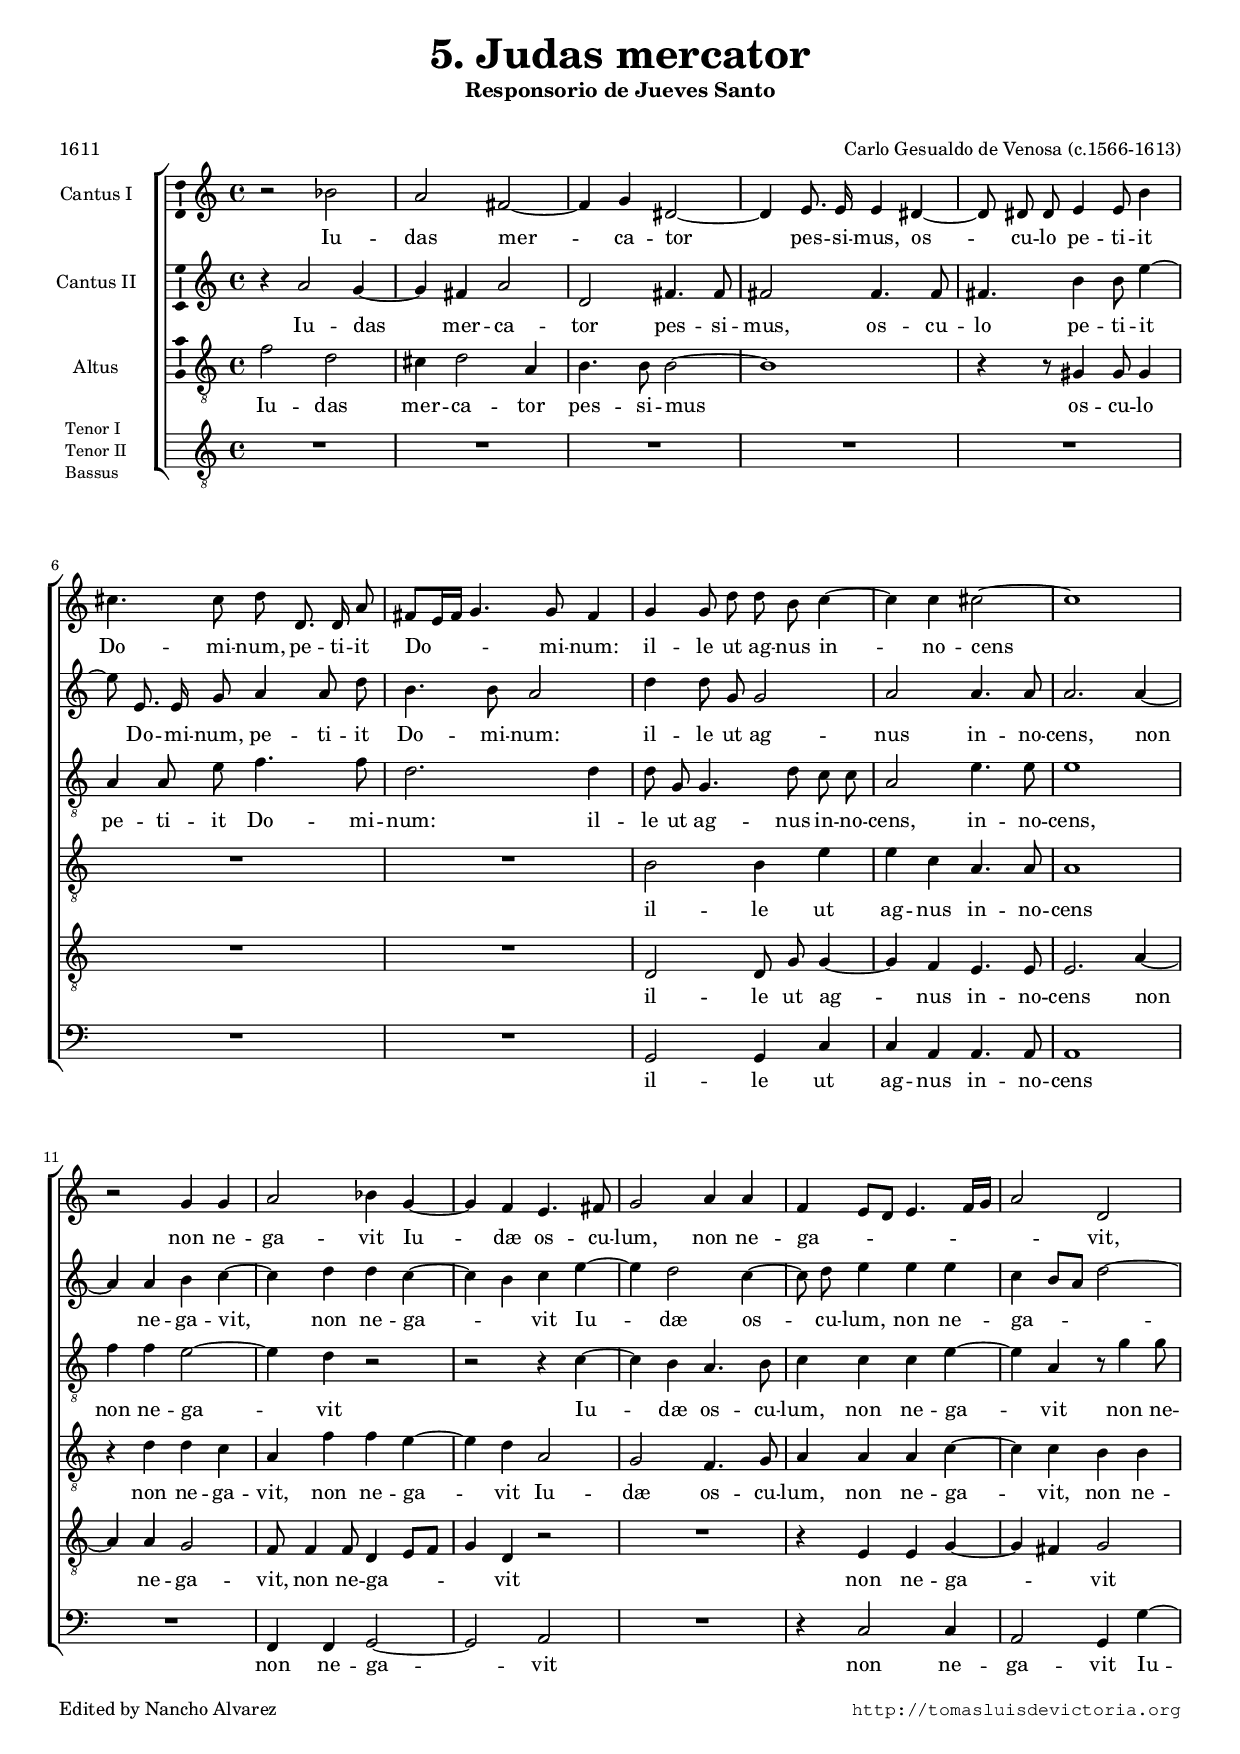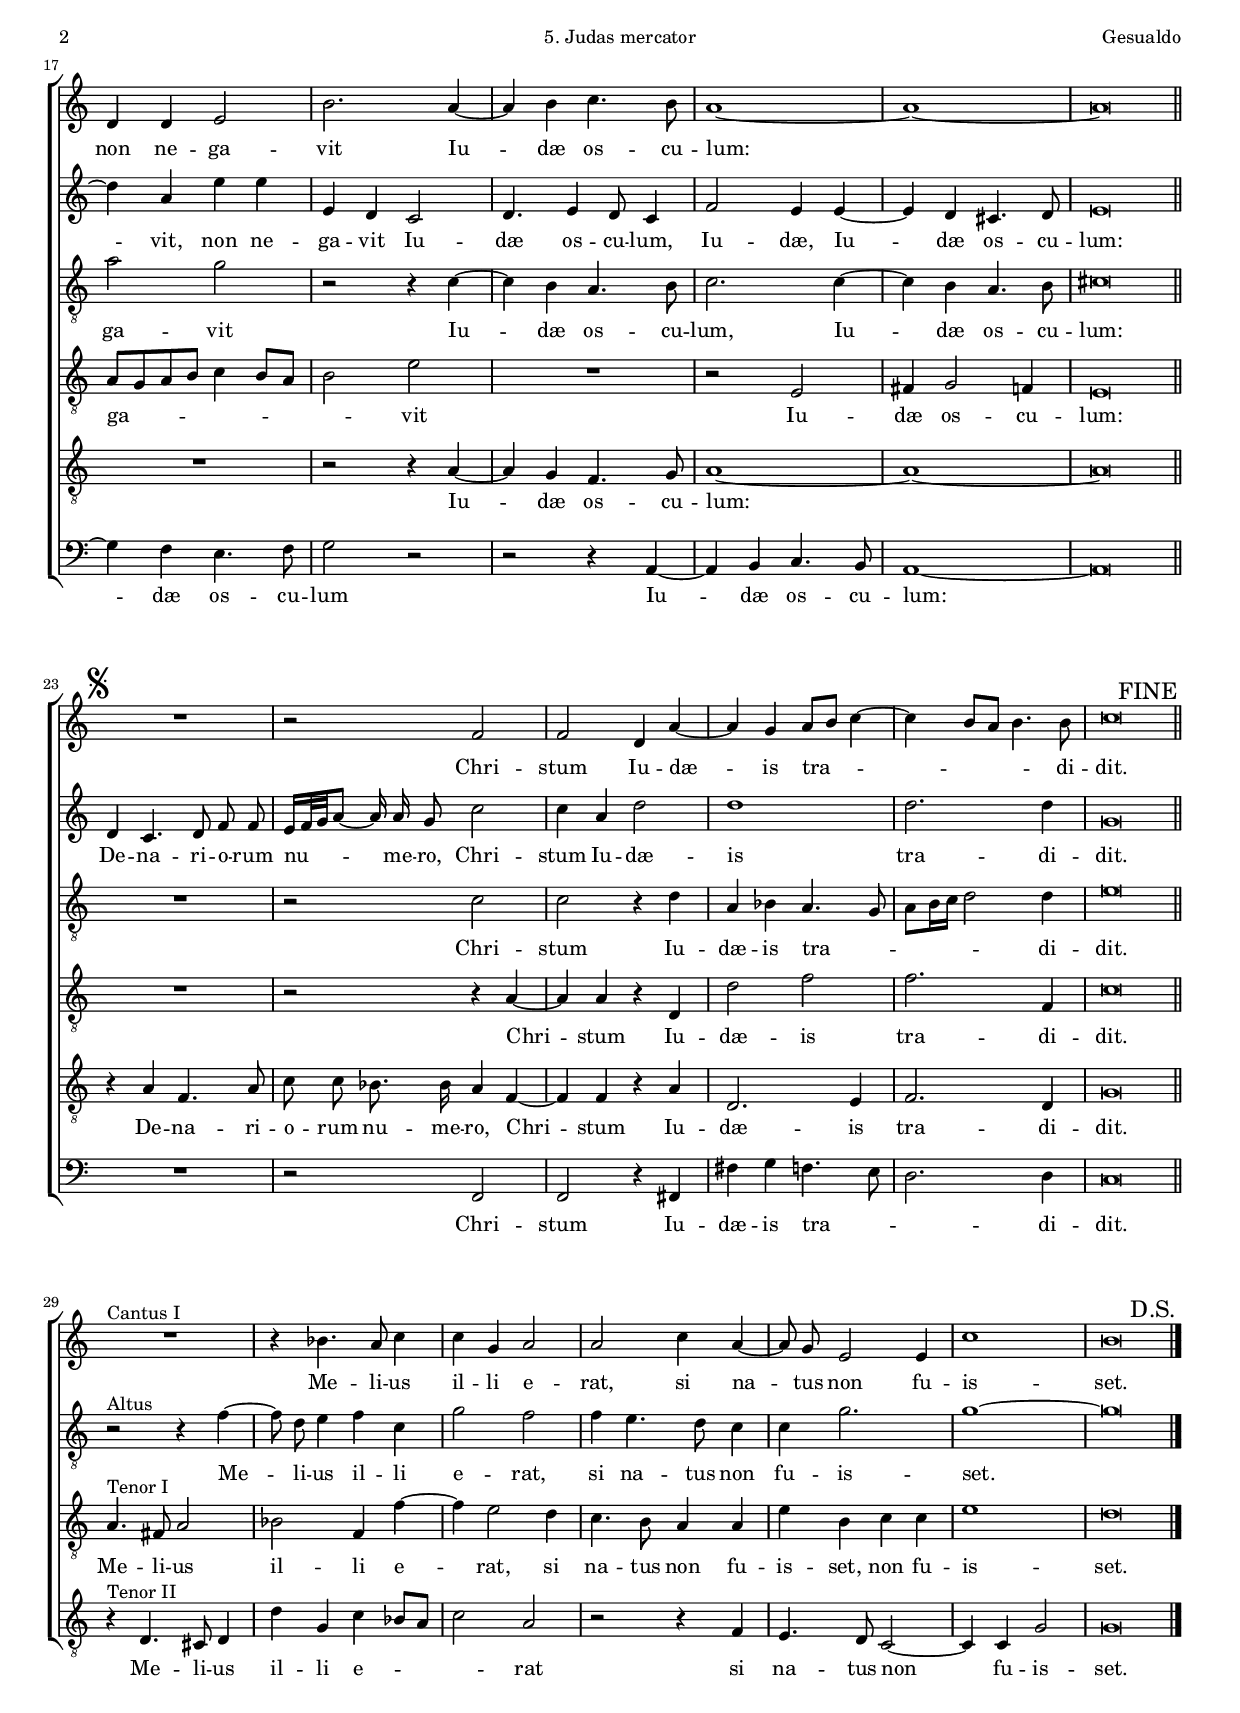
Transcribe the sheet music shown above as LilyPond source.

\version "2.18.0"

#(set-default-paper-size "a4")
#(set-global-staff-size 16.0)
#(ly:set-option 'point-and-click #f)
%mobile -s13.5 -i1.5

mtempo={\tempo 4 = 100}
mtempob={\tempo 4 = 50}
ss=\once \set suggestAccidentals = ##t
showMultiRests = { \set Staff.keepAliveInterfaces = #'( rhythmic-grob-interface multi-measure-rest-interface lyric-interface stanza-number-interface percent-repeat-interface) }

hideMultiRests = \unset Staff.keepAliveInterfaces


htitle="5. Judas mercator"
hcomposer="Gesualdo"

\header {
	title=\markup{\fontsize #3 "5. Judas mercator"}
	subtitle=\markup {"Responsorio de Jueves Santo"}
	subsubtitle=\markup{\null \vspace #1 }
	composer=\markup{"Carlo Gesualdo de Venosa (c.1566-1613)"}
        pdfauthor=\composer
	poet="1611"
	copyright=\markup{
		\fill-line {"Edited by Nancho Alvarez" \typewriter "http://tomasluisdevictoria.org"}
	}
%	tagline=""
}


global={\key c \major \time 4/4 \skip 1*22 \bar "||" \break
				\skip 1*6 \bar "||" \break
				\skip 1*7 \bar "|." }


cantus=\relative c''{
        r2 bes
        a fis ~
        fis4 g dis2 ~
        dis4 e8. e16 e4 dis ~
        dis8 dis dis e4 e8 b'4
        cis4. cis8 d d,8. d16 a'8
        fis8[ e16 fis] g4. g8 fis4
        g4 g8 d' d b c4 ~
        c c cis2 ~
        cis1
        r2 g4 g
        a2 bes4 g ~
        g f e4. fis8
        g2 a4 a
        f4 e8[ d] e4. f16[ g]
        a2 d,
        d4 d e2
        b'2. a4 ~
        a b c4. b8
        a1 ~
        a ~
        a\breve*1/2
        \mark \markup { \musicglyph #"scripts.segno" }
	R1
	r2 f
	f d4 a' ~
	a g a8[ b] c4 ~
	c b8[ a] b4. b8
	c\breve*1/2
	\override Score.RehearsalMark.self-alignment-X = #right
	\override Score.RehearsalMark.break-visibility = #'#(#t #t #f)
	\mark \markup{"FINE"}
	s4*0^\markup{"Cantus I"}
	R1
	r4 bes4. a8 c4
	c4 g a2
	a c4 a ~
	a8 g e2 e4
	c'1
	b\breve*1/2
	\mark \markup{"D.S."}
}

cantusdos=\relative c''{
	r4 a2 g4 ~
	g4 fis a2
	d, fis4. fis8
	fis2 fis4. fis8
	fis4. b4 b8 e4 ~
	e8 e,8. e16 g8 a4 a8 d
	b4. b8 a2
	d4 d8 g, g2
	a2 a4. a8
	a2. a4 ~
	a4 a b c ~
	c d d c ~
	c b c e ~
	e d2 c4 ~
	c8 d e4 e e
	c4 b8[ a] d2 ~
	d4 a e' e
	e, d c2
	d4. e4 d8 c4
	f2 e4 e ~
	e d cis4. d8
	e\breve*1/2
	d4 c4. d8 f f
	e16[ f32 g a8] ~ a16 a16 g8 c2
	c4 a d2
	d1
	d2. d4
	g,\breve*1/2
	R1*7
}

altus=\relative c'{
	f2 d
	cis4 d2 a4
	b4. b8 b2 ~
	b1
	r4 r8 gis4 gis8 gis4
	a4 a8 e' f4. f8
	d2. d4
	d8 g, g4. d'8 c c
	a2 e'4. e8
	e1
	f4 f e2 ~
	e4 d r2
	r2 r4 c ~
	c b a4. b8
	c4 c c e ~
	e a, r8 g'4 g8
	a2 g
	r2 r4 c, ~
	c b a4. b8
	c2. c4 ~
	c b a4. b8
	cis\breve*1/2
	R1
	r2 c
	c r4 d
	a bes a4. g8
	a8[ b16 c] d2 d4
	e\breve*1/2
	s4*0^\markup{"Altus"}
	r2 r4 f ~
	f8 d e4 f c
	g'2 f
	f4 e4. d8 c4
	c g'2.
	g1 ~
	g\breve*1/2
}

tenor=\relative c'{
       \showMultiRests
	R1*7
	b2 b4 e
	e c a4. a8 
	a1
	r4 d d c
	a f' f e ~
	e d a2
	g f4. g8
	a4 a a c ~
	c c b b
	a8[ g a b] c4 b8[ a]
	b2 e
	R1
	r2 e,
	fis4 g2 f4
	e\breve*1/2
	R1
	r2 r4 a4 ~
	a a r4 d,
	d'2 f
	f2. f,4
	c'\breve*1/2
	s4*0^\markup{"Tenor I"}
	a4. fis8 a2
	bes2 f4 f' ~
	f e2 d4
	c4. b8 a4 a
	e' b c c
	e1
	d\breve*1/2
}

tenordos=\relative c{
	R1*7
	d2 d8 g g4 ~
	g f e4. e8
	e2. a4 ~
	a4 a g2
	f8 f4 f8 d4 e8[ f]
	g4 d r2
	R1
	r4 e e g ~
	g fis g2
	R1
	r2 r4 a ~
	a g f4. g8
	a1 ~
	a ~
	a\breve*1/2
	r4 a f4. a8
	c c bes8. bes16 a4 f ~
	f f r a
	d,2. e4
	f2. d4
	g\breve*1/2
	s4*0^\markup{"Tenor II"}
	r4 d4. cis8 d4
	d' g, c bes8[ a]
	c2 a
	r2 r4 f
	e4. d8 c2 ~
	c4 c g'2
	g\breve*1/2
}

bassus=\relative c{
	R1*7
	g2 g4 c c a a4. a8
	a1
	R1
	f4 f g2 ~
	g a
	R1
	r4 c2 c4
	a2 g4 g' ~
	g4 f e4. f8
	g2 r
	r2 r4 a, ~
	a b c4. b8
	a1 ~
	a\breve*1/2
	R1
	r2 f
	f r4 fis
	fis' g f4. e8
	d2. d4
	c\breve*1/2
	R1*7
	
}


textocantus=\lyricmode{
Iu -- das mer -- ca -- tor pes -- si -- mus,
os -- cu -- lo pe -- ti -- it Do -- mi -- num,
pe -- ti -- it Do -- _ mi --  num:
il -- le ut ag -- nus in -- no -- cens
non ne -- ga -- vit Iu -- dæ os -- cu -- lum,
non ne -- ga -- _ _ _ _ vit,
non ne -- ga -- vit Iu -- dæ os -- cu -- lum:
Chri -- stum Iu -- dæ -- is tra -- _ _ _ di -- dit.
Me -- li -- us il -- li e -- rat,
si na -- tus non fu -- is -- set.
}

textocantusdos=\lyricmode{
Iu -- das mer -- ca -- tor pes -- si -- mus,
os -- cu -- lo pe -- ti -- it Do -- mi -- num,
pe -- ti -- it Do -- mi -- num:
il -- le ut ag -- nus in -- no -- cens,
non ne -- ga -- vit,
non ne -- ga -- _ vit Iu -- dæ os -- cu -- lum,
non ne -- ga -- _ _ vit,
non ne -- ga -- vit Iu -- dæ os -- cu -- lum,
Iu -- dæ, Iu -- dæ os -- cu -- lum:
De -- na -- ri -- o -- rum nu -- me -- ro,
Chri -- stum Iu -- dæ -- is tra -- di -- dit.
}

textoaltus=\lyricmode{
Iu -- das mer -- ca -- tor pes -- si -- mus
os -- cu -- lo pe -- ti -- it Do -- mi -- num:
il -- le ut ag -- nus in -- no -- cens,
in -- no -- cens,
non ne -- ga -- vit
Iu -- dæ os -- cu -- lum,
non ne -- ga -- vit
non ne -- ga -- vit
Iu -- dæ os -- cu -- lum,
Iu -- dæ os -- cu -- lum:
Chri -- stum
Iu -- dæ -- is tra -- _ _ _ di -- dit.
Me -- li -- us il -- li e -- rat,
si na -- tus non fu -- is -- set.
}

textotenor=\lyricmode{
il -- le ut ag -- nus in -- no -- cens
non ne -- ga -- vit,
non ne -- ga -- vit Iu -- dæ os -- cu -- lum,
non ne -- ga -- vit,
non ne -- ga -- _ _ _ vit
Iu -- dæ os -- cu -- lum:
Chri -- stum Iu -- dæ -- is tra -- di -- dit.
Me -- li -- us il -- li e -- rat,
si na -- tus non fu -- is -- set,
non fu -- is -- set.
}

textotenordos=\lyricmode{
il -- le ut ag -- nus in -- no -- cens
non ne -- ga -- vit,
non ne -- ga -- _ _ vit
non ne -- ga -- _ vit
Iu -- dæ os -- cu -- lum:
De -- na -- ri -- o -- rum nu -- me -- ro,
Chri -- stum Iu -- dæ -- is tra -- di -- dit.
Me -- li -- us il -- li e -- _ _ rat
si na -- tus non fu -- is -- set.
}

textobassus=\lyricmode{
il -- le ut ag -- nus in -- no -- cens
non ne -- ga -- vit
non ne -- ga -- vit 
Iu -- dæ os -- cu -- lum
Iu -- dæ os -- cu -- lum:
Chri -- stum Iu -- dæ -- is tra -- _ _ di -- dit.
}



\score {
\new ChoirStaff<<

	\new Staff <<\global
	\new Voice="v1" {
		\set Staff.instrumentName="Cantus I " 
		\clef "treble"
		\cantus }
	\new Lyrics \lyricsto "v1" {\textocantus }
	>>

	\new Staff <<\global
	\new Voice="v5" {
		\set Staff.instrumentName="Cantus II " 
		\clef "treble"
		\cantusdos }
	\new Lyrics \lyricsto "v5" {\textocantusdos }
	>>

	
	\new Staff << \global
	\new Voice="v2" {
		\set Staff.instrumentName="Altus "
		\clef "G_8" 
		\altus}
	\new Lyrics \lyricsto "v2" {\textoaltus }
	>>

	
	\new Staff 
	\with{\remove Ambitus_engraver} %notablet
	<<\global
	\new Voice="v3" {
		\set Staff.instrumentName=\markup{\smaller \column{"Tenor I  " "Tenor II " "Bassus  "}} %notablet
		%tablet \set Staff.instrumentName="Tenor I "
		\clef "G_8"
		\tenor }
	\new Lyrics \lyricsto "v3" {\textotenor }
	>>
	
	
	\new Staff 
	\with{\remove Ambitus_engraver} %notablet
	<<\global
	\new Voice="v6" {
		\set Staff.instrumentName="Tenor II "
		\clef "G_8"
		\tenordos }
	\new Lyrics \lyricsto "v6" {\textotenordos }
	>>
	

	\new Staff 
	\with{\remove Ambitus_engraver} %notablet
	<<\global
	\new Voice="v4" {
		\set Staff.instrumentName="Bassus "
		\clef "bass" 
		\bassus }
	\new Lyrics \lyricsto "v4" {\textobassus}
	>>
	
>>

\layout{ 
	\context {\Lyrics 
		\override VerticalAxisGroup.staff-affinity = #UP
		\override VerticalAxisGroup.nonstaff-relatedstaff-spacing =
			#'((basic-distance . 0) (minimum-distance . 0) (padding . 1))
		\override LyricText.font-size = #1.2
		\override LyricHyphen.minimum-distance = #0.5
	}
	\context {\Score 
		tempoHideNote = ##t
		\override BarNumber.padding = #2 
	}
	\context {\Voice 
		%melismaBusyProperties = #'()
		autoBeaming = ##f
	}
	\context {\Staff 
                \RemoveEmptyStaves
                \override VerticalAxisGroup.remove-first = ##t
		\override VerticalAxisGroup.staff-staff-spacing =
			#'((basic-distance . 11) (minimum-distance . 0) (padding . 1))
		\consists Ambitus_engraver 
		\override LigatureBracket.padding = #1
	}
}

%\midi { \mtempo }

}


\paper{
	evenHeaderMarkup=\markup  \fill-line { \fromproperty #'page:page-number-string \htitle \hcomposer }
	oddHeaderMarkup= \markup  \fill-line { \on-the-fly #not-first-page \hcomposer \on-the-fly #not-first-page \htitle \on-the-fly #not-first-page \fromproperty #'page:page-number-string }
	%system-count=20
	%page-count = 8
	systems-per-page = 3
	ragged-last-bottom = ##f
	indent=1.8\cm
	system-system-spacing =
	#'((basic-distance . 20) (minimum-distance . 0) (padding . 5))
	top-system-spacing = % header
	#'((basic-distance . 9) (minimum-distance . 0) (padding . 0))
	last-bottom-spacing = % footer
	#'((basic-distance . 12) (minimum-distance . 0) (padding . 0))
	%markup-system-spacing.padding = #1.5
}
